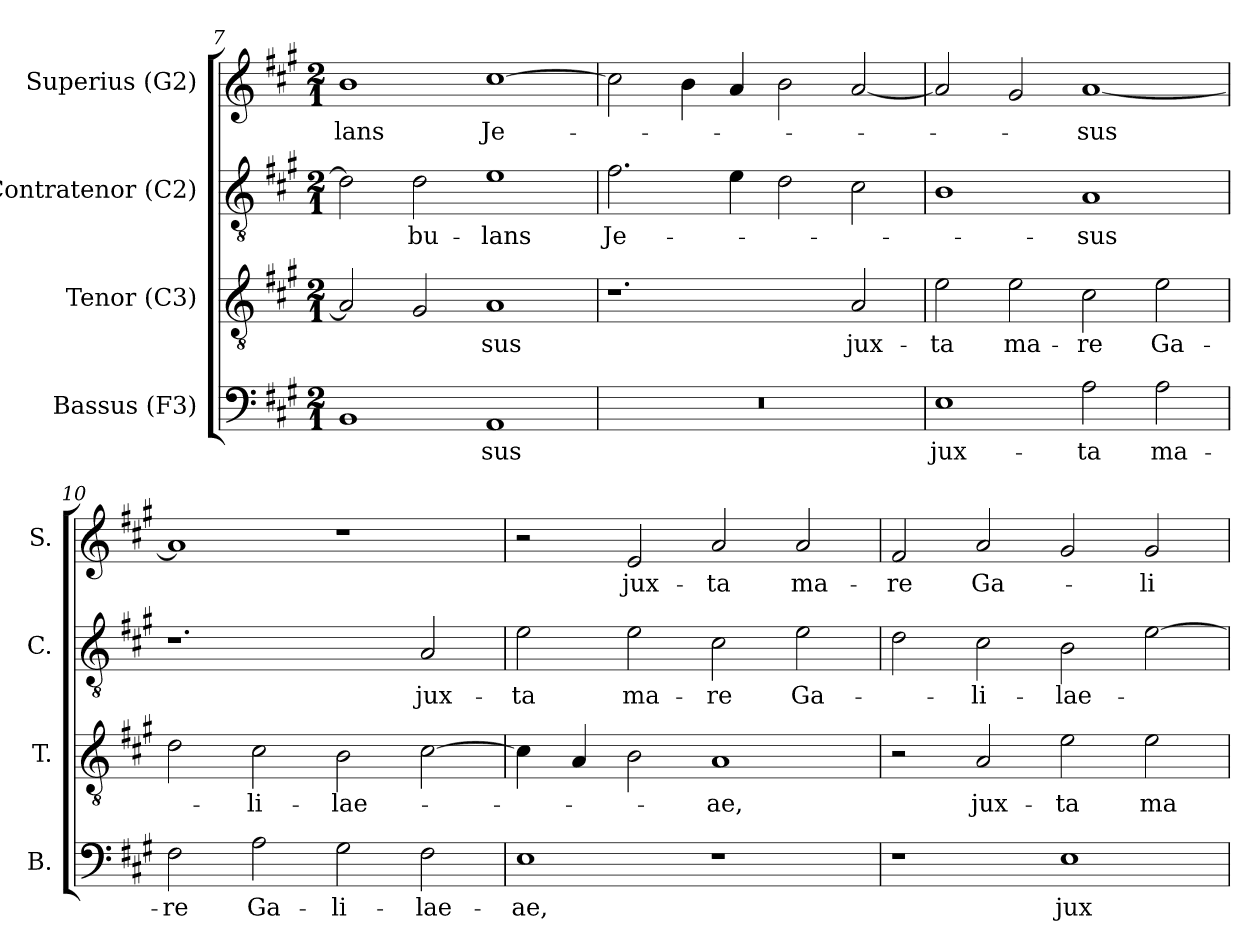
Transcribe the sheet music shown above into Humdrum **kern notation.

**kern	**text	**kern	**text	**kern	**text	**kern	**text
*part4	*part4	*part3	*part3	*part2	*part2	*part1	*part1
*staff4	*staff4	*staff3	*staff3	*staff2	*staff2	*staff1	*staff1
*I"Bassus (F3)	*	*I"Tenor (C3)	*	*I"Contratenor (C2)	*	*I"Superius (G2)	*
*I'B.	*	*I'T.	*	*I'C.	*	*I'S.	*
*clefF4	*	*clefGv2	*	*clefGv2	*	*clefG2	*
*	*	*ITrd7c12	*	*ITrd7c12	*	*	*
*k[f#c#g#]	*	*k[f#c#g#]	*	*k[f#c#g#]	*	*k[f#c#g#]	*
*A:	*	*A:	*	*A:	*	*A:	*
*M2/1	*	*M2/1	*	*M2/1	*	*M2/1	*
=7	=7	=7	=7	=7	=7	=7	=7
!	!	!	!	!	!	!	!LO:LY:b:color=#000000
1BBi	.	2AAi/]	.	2Di\]	.	1bi	-lans
!	!	!	!	!	!LO:LY:b:color=#000000	!	!
.	.	2GG#i/	.	2Di\	-bu-	.	.
!	!LO:LY:b:color=#000000	!	!	!	!	!	!
!	!	!	!LO:LY:b:color=#000000	!	!	!	!
!	!	!	!	!	!LO:LY:b:color=#000000	!	!
!	!	!	!	!	!	!	!LO:LY:b:color=#000000
1AAi	-sus	1AAi	-sus	1Ei	-lans	[1cc#i	Je-
=8	=8	=8	=8	=8	=8	=8	=8
!LO:N:vis=1	!	!	!	!	!	!	!
!	!	!	!	!	!LO:LY:b:color=#000000	!	!
0r	.	1.r	.	2.F#i\	Je-	2cc#i\]	.
.	.	.	.	.	.	4bi\	.
.	.	.	.	4Ei\	.	4ai/	.
.	.	.	.	2Di\	.	2bi\	.
!	!	!	!LO:LY:b:color=#000000	!	!	!	!
.	.	2AAi/	jux-	2C#i\	.	[2ai/	.
=9	=9	=9	=9	=9	=9	=9	=9
!	!LO:LY:b:color=#000000	!	!	!	!	!	!
!	!	!	!LO:LY:b:color=#000000	!	!	!	!
1Ei	jux-	2Ei\	-ta	1BBi	.	2ai/]	.
!	!	!	!LO:LY:b:color=#000000	!	!	!	!
.	.	2Ei\	ma-	.	.	2g#i/	.
!	!LO:LY:b:color=#000000	!	!	!	!	!	!
!	!	!	!LO:LY:b:color=#000000	!	!	!	!
!	!	!	!	!	!LO:LY:b:color=#000000	!	!
!	!	!	!	!	!	!	!LO:LY:b:color=#000000
2Ai\	-ta	2C#i\	-re	1AAi	-sus	[1ai	-sus
!	!LO:LY:b:color=#000000	!	!	!	!	!	!
!	!	!	!LO:LY:b:color=#000000	!	!	!	!
2Ai\	ma-	2Ei\	Ga-	.	.	.	.
!!LO:LB:g=z
=10	=10	=10	=10	=10	=10	=10	=10
!	!LO:LY:b:color=#000000	!	!	!	!	!	!
2F#i\	-re	2Di\	.	1.r	.	1ai]	.
!	!LO:LY:b:color=#000000	!	!	!	!	!	!
!	!	!	!LO:LY:b:color=#000000	!	!	!	!
2Ai\	Ga-	2C#i\	-li-	.	.	.	.
!	!LO:LY:b:color=#000000	!	!	!	!	!	!
!	!	!	!LO:LY:b:color=#000000	!	!	!	!
2G#i\	-li-	2BBi\	-lae-	.	.	1r	.
!	!LO:LY:b:color=#000000	!	!	!	!	!	!
!	!	!	!	!	!LO:LY:b:color=#000000	!	!
2F#i\	-lae-	[2C#i\	.	2AAi/	jux-	.	.
=11	=11	=11	=11	=11	=11	=11	=11
!	!LO:LY:b:color=#000000	!	!	!	!	!	!
!	!	!	!	!	!LO:LY:b:color=#000000	!	!
1Ei	-ae,	4C#i\]	.	2Ei\	-ta	2r	.
.	.	4AAi/	.	.	.	.	.
!	!	!	!	!	!LO:LY:b:color=#000000	!	!
!	!	!	!	!	!	!	!LO:LY:b:color=#000000
.	.	2BBi\	.	2Ei\	ma-	2ei/	jux-
!	!	!	!LO:LY:b:color=#000000	!	!	!	!
!	!	!	!	!	!LO:LY:b:color=#000000	!	!
!	!	!	!	!	!	!	!LO:LY:b:color=#000000
1r	.	1AAi	-ae,	2C#i\	-re	2ai/	-ta
!	!	!	!	!	!LO:LY:b:color=#000000	!	!
!	!	!	!	!	!	!	!LO:LY:b:color=#000000
.	.	.	.	2Ei\	Ga-	2ai/	ma-
=12	=12	=12	=12	=12	=12	=12	=12
!	!	!	!	!	!	!	!LO:LY:b:color=#000000
1r	.	2r	.	2Di\	.	2f#i/	-re
!	!	!	!LO:LY:b:color=#000000	!	!	!	!
!	!	!	!	!	!LO:LY:b:color=#000000	!	!
!	!	!	!	!	!	!	!LO:LY:b:color=#000000
.	.	2AAi/	jux-	2C#i\	-li-	2ai/	Ga-
!	!LO:LY:b:color=#000000	!	!	!	!	!	!
!	!	!	!LO:LY:b:color=#000000	!	!	!	!
!	!	!	!	!	!LO:LY:b:color=#000000	!	!
1Ei	jux-	2Ei\	-ta	2BBi\	-lae-	2g#i/	.
!	!	!	!LO:LY:b:color=#000000	!	!	!	!
!	!	!	!	!	!	!	!LO:LY:b:color=#000000
.	.	2Ei\	ma-	[2Ei\	.	2g#i/	-li-
=	=	=	=	=	=	=	=
*-	*-	*-	*-	*-	*-	*-	*-
